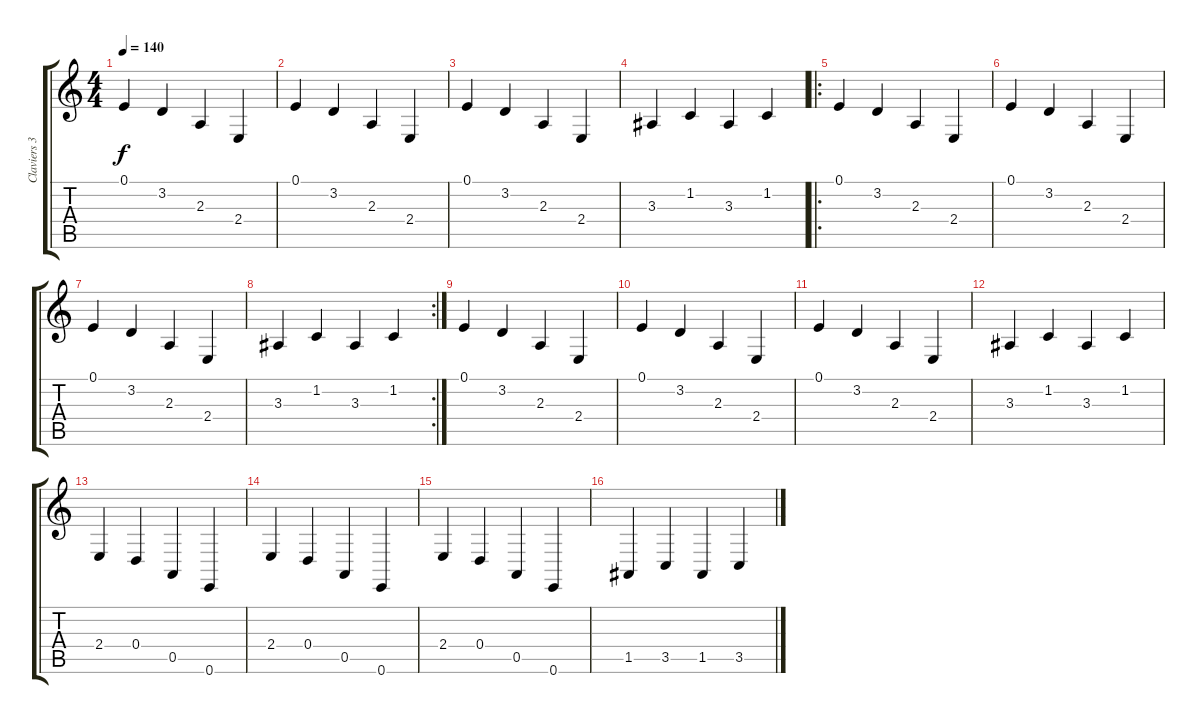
\track ("Claviers 3" "Claviers 3") {instrument pad3polysynth}
\staff {score tabs}
\tuning (E4 B3 G3 D3 A2 E2) {hide}
\ts (4 4)
\tempo 140
\clef g2
\ks c
0.1.4{dy f} 3.2.4 2.3.4 2.4.4 |
0.1.4 3.2.4 2.3.4 2.4.4 |
0.1.4 3.2.4 2.3.4 2.4.4 |
3.3.4 1.2.4 3.3.4 1.2.4 |
\ro
0.1.4 3.2.4 2.3.4 2.4.4 |
0.1.4 3.2.4 2.3.4 2.4.4 |
0.1.4 3.2.4 2.3.4 2.4.4 |
\rc 2
3.3.4 1.2.4 3.3.4 1.2.4 |
0.1.4 3.2.4 2.3.4 2.4.4 |
0.1.4 3.2.4 2.3.4 2.4.4 |
0.1.4 3.2.4 2.3.4 2.4.4 |
3.3.4 1.2.4 3.3.4 1.2.4 |
2.4.4 0.4.4 0.5.4 0.6.4 |
2.4.4 0.4.4 0.5.4 0.6.4 |
2.4.4 0.4.4 0.5.4 0.6.4 |
1.5.4 3.5.4 1.5.4 3.5.4
